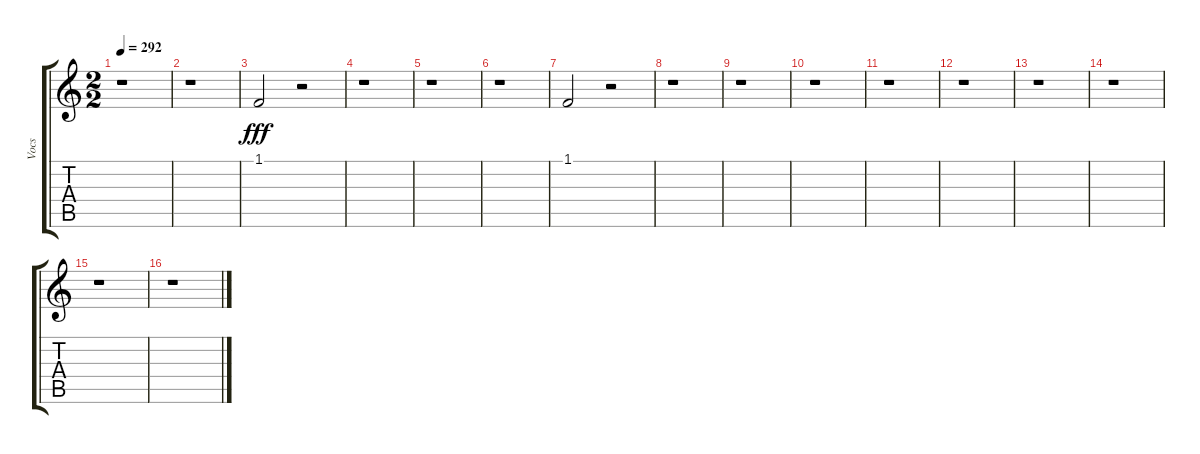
\track ("Vocs" "Vocs") {instrument lead3calliope}
\staff {score tabs}
\tuning (E4 B3 G3 D3 A2 E2) {hide}
\ts (2 2)
\tempo 292
\clef g2
\ks c
r.1{dy fff} |
r.1 |
1.1.2 r.2 |
r.1 |
r.1 |
r.1 |
1.1.2 r.2 |
r.1 |
r.1 |
r.1 |
r.1 |
r.1 |
r.1 |
r.1 |
r.1 |
r.1
